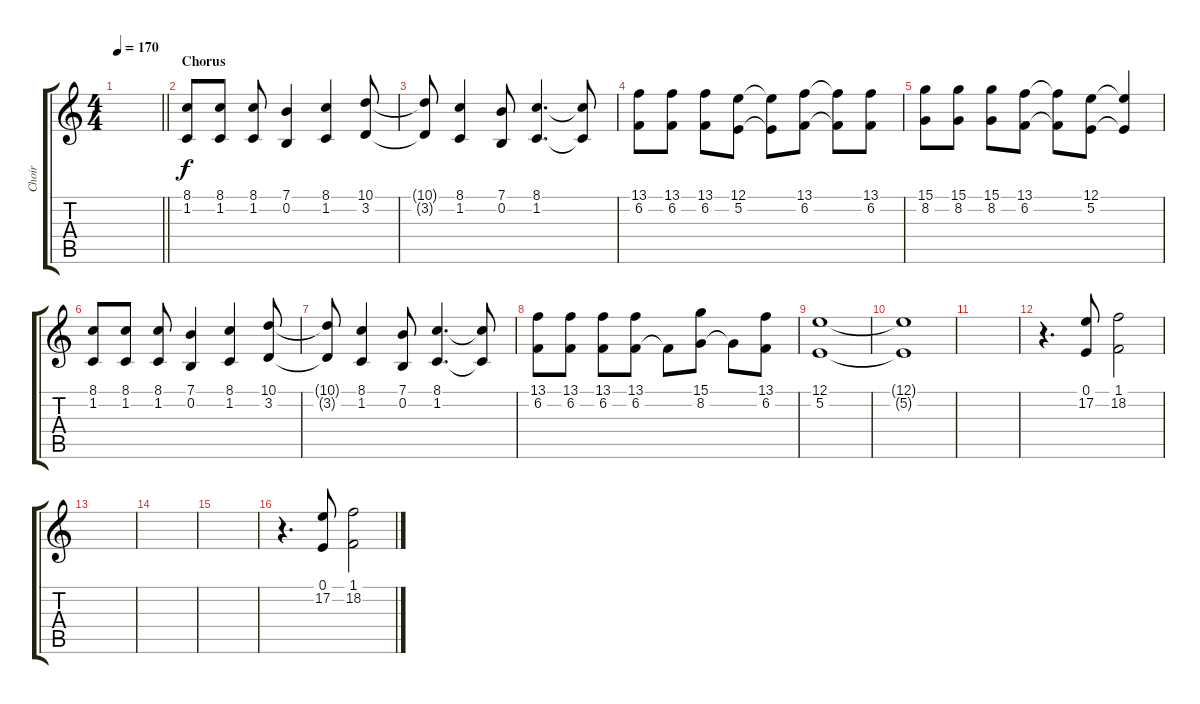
\track ("Choir" "Choir") {instrument fx7echoes}
\staff {score tabs}
\tuning (E4 B3 G3 D3 A2 E2) {hide}
\ts (4 4)
\tempo 170
\clef g2
\barLineRight lightlight
\ks c
|
\section ("" "Chorus")
(8.1 1.2).8 (8.1 1.2).8 (8.1 1.2).8 (7.1 0.2).4 (8.1 1.2).4 (10.1 3.2).8 |
(10.1{t} 3.2{t}).8 (8.1 1.2).4 (7.1 0.2).8 (8.1 1.2).4{d} (8.1{t} 1.2{t}).8 |
(13.1 6.2).8 (13.1 6.2).8 (13.1 6.2).8 (12.1 5.2).8 (12.1{t} 5.2{t}).8 (13.1 6.2).8 (13.1{t} 6.2{t}).8 (13.1 6.2).8 |
(15.1 8.2).8 (15.1 8.2).8 (15.1 8.2).8 (13.1 6.2).8 (13.1{t} 6.2{t}).8 (12.1 5.2).8 (12.1{t} 5.2{t}).4 |
(8.1 1.2).8 (8.1 1.2).8 (8.1 1.2).8 (7.1 0.2).4 (8.1 1.2).4 (10.1 3.2).8 |
(10.1{t} 3.2{t}).8 (8.1 1.2).4 (7.1 0.2).8 (8.1 1.2).4{d} (8.1{t} 1.2{t}).8 |
(13.1 6.2).8 (13.1 6.2).8 (13.1 6.2).8 (13.1 6.2).8 6.2{t}.8 (15.1 8.2).8 8.2{t}.8 (13.1 6.2).8 |
(12.1 5.2).1 |
(12.1{t} 5.2{t}).1 |
|
r.4{d} (0.1 17.2).8 (1.1 18.2).2 |
|
|
|
r.4{d} (0.1 17.2).8 (1.1 18.2).2
